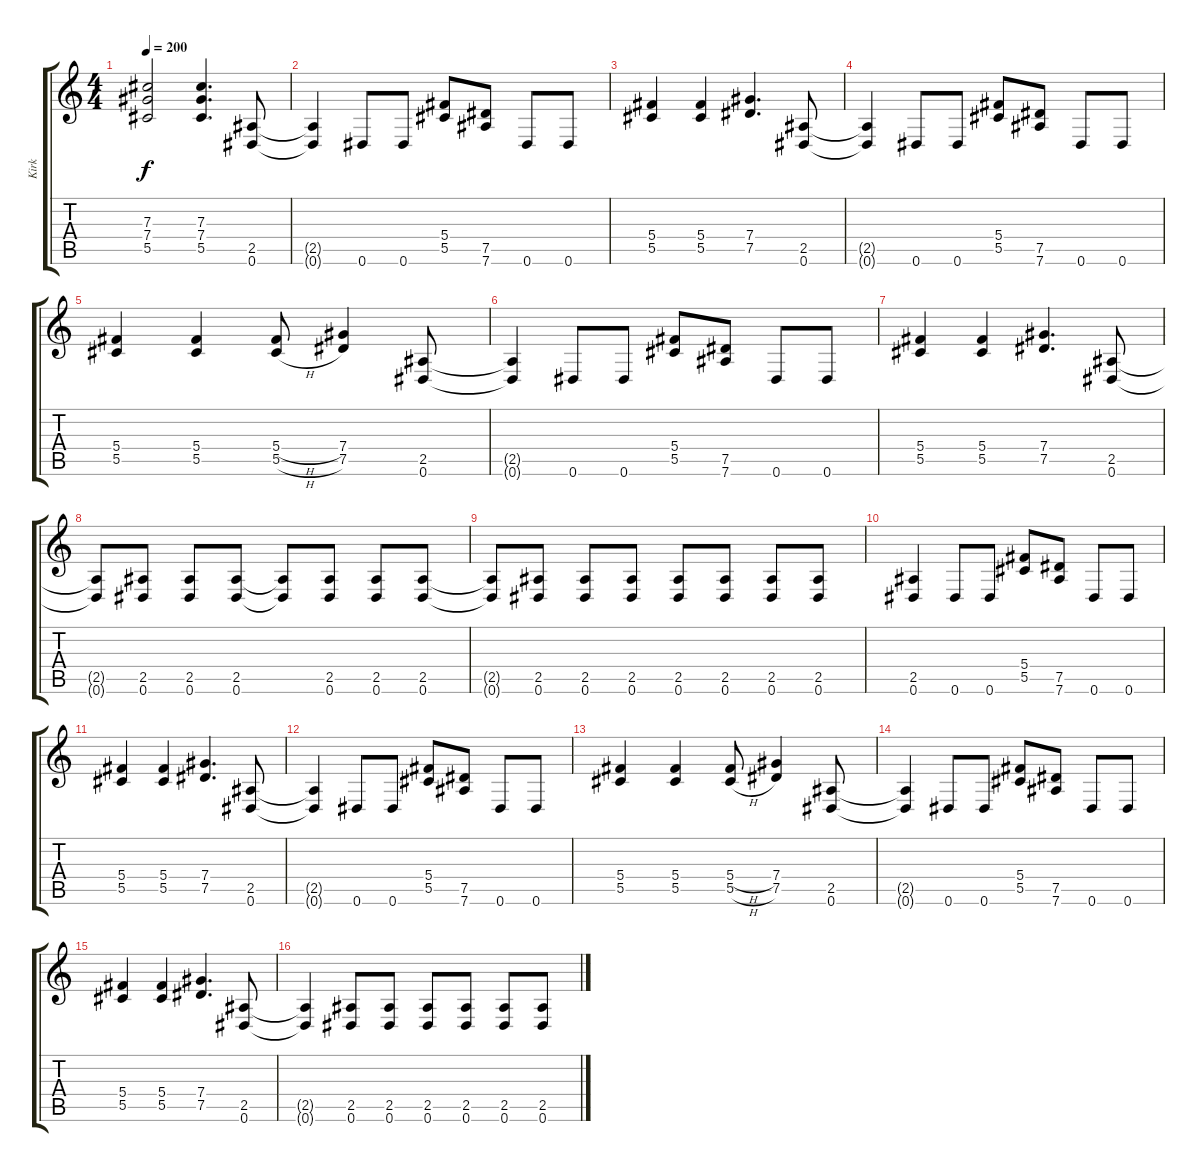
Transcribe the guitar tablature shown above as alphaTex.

\track ("Kirk" "Kirk") {instrument overdrivenguitar}
\staff {score tabs}
\tuning (Eb4 Bb3 Gb3 Db3 Ab2 Eb2) {hide}
\ts (4 4)
\tempo 200
\clef g2
\ks c
(7.3 7.4 5.5).2{dy f} (7.3 7.4 5.5).4{d} (2.5 0.6).8 |
(2.5{t} 0.6{t}).4 0.6.8 0.6.8 (5.4 5.5).8 (7.5 7.6).8 0.6.8 0.6.8 |
(5.4 5.5).4 (5.4 5.5).4 (7.4 7.5).4{d} (2.5 0.6).8 |
(2.5{t} 0.6{t}).4 0.6.8 0.6.8 (5.4 5.5).8 (7.5 7.6).8 0.6.8 0.6.8 |
(5.4 5.5).4 (5.4 5.5).4 (5.4{h} 5.5{h}).8 (7.4 7.5).4 (2.5 0.6).8 |
(2.5{t} 0.6{t}).4 0.6.8 0.6.8 (5.4 5.5).8 (7.5 7.6).8 0.6.8 0.6.8 |
(5.4 5.5).4 (5.4 5.5).4 (7.4 7.5).4{d} (2.5 0.6).8 |
(2.5{t} 0.6{t}).8 (2.5 0.6).8 (2.5 0.6).8 (2.5 0.6).8 (2.5{t} 0.6{t}).8 (2.5 0.6).8 (2.5 0.6).8 (2.5 0.6).8 |
(2.5{t} 0.6{t}).8 (2.5 0.6).8 (2.5 0.6).8 (2.5 0.6).8 (2.5 0.6).8 (2.5 0.6).8 (2.5 0.6).8 (2.5 0.6).8 |
(2.5 0.6).4 0.6.8 0.6.8 (5.4 5.5).8 (7.5 7.6).8 0.6.8 0.6.8 |
(5.4 5.5).4 (5.4 5.5).4 (7.4 7.5).4{d} (2.5 0.6).8 |
(2.5{t} 0.6{t}).4 0.6.8 0.6.8 (5.4 5.5).8 (7.5 7.6).8 0.6.8 0.6.8 |
(5.4 5.5).4 (5.4 5.5).4 (5.4{h} 5.5{h}).8 (7.4 7.5).4 (2.5 0.6).8 |
(2.5{t} 0.6{t}).4 0.6.8 0.6.8 (5.4 5.5).8 (7.5 7.6).8 0.6.8 0.6.8 |
(5.4 5.5).4 (5.4 5.5).4 (7.4 7.5).4{d} (2.5 0.6).8 |
(2.5{t} 0.6{t}).4 (2.5 0.6).8 (2.5 0.6).8 (2.5 0.6).8 (2.5 0.6).8 (2.5 0.6).8 (2.5 0.6).8
